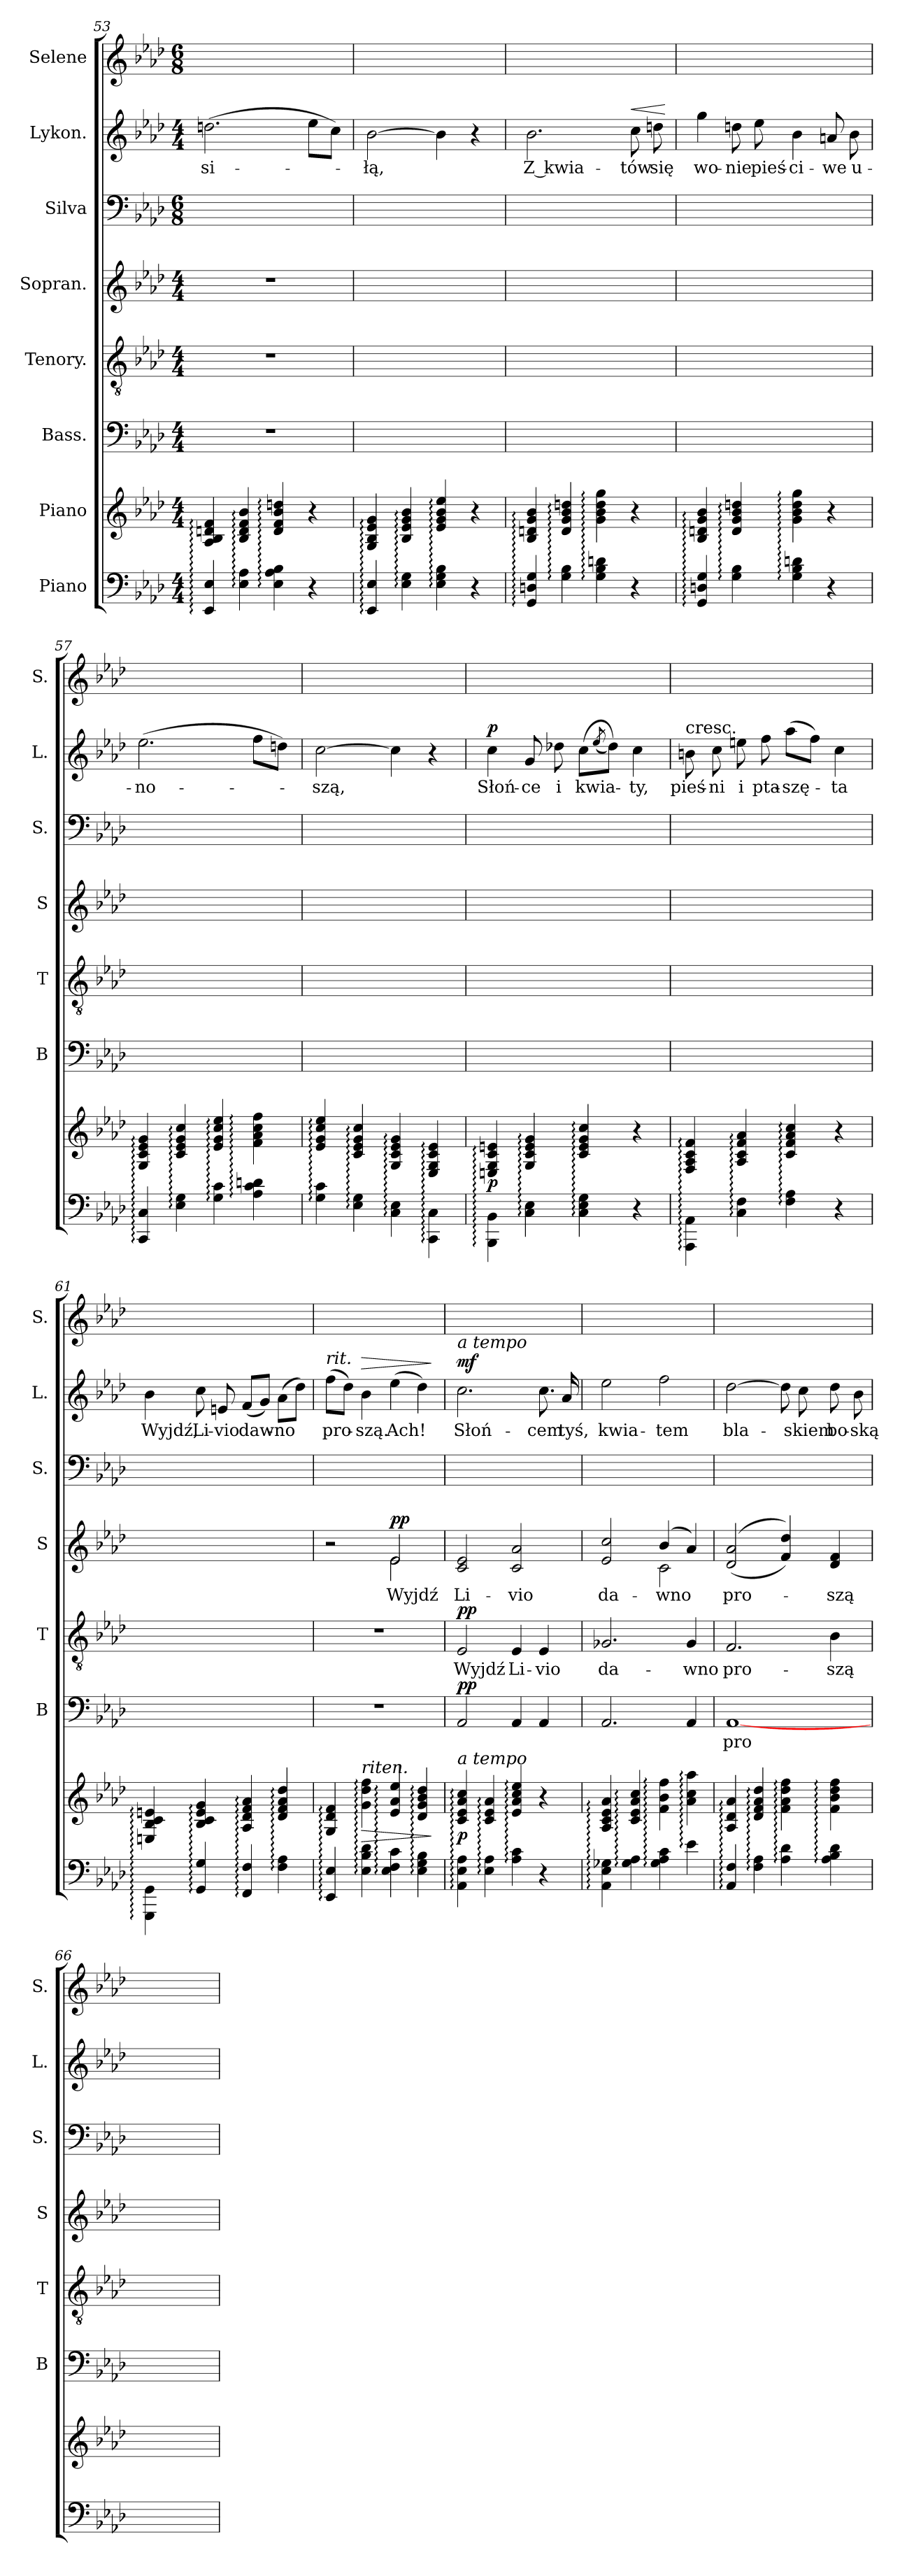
**kern	**kern	**dynam	**kern	**text	**dynam	**kern	**text	**dynam	**kern	**text	**dynam	**kern	**kern	**text	**dynam	**kern
*part8	*part7	*part7	*part6	*part6	*part6	*part5	*part5	*part5	*part4	*part4	*part4	*part3	*part2	*part2	*part2	*part1
*staff8	*staff7	*staff7	*staff6	*staff6	*staff6	*staff5	*staff5	*staff5	*staff4	*staff4	*staff4	*staff3	*staff2	*staff2	*staff2	*staff1
*I"Piano	*I"Piano	*	*I"Bass.	*	*	*I"Tenory.	*	*	*I"Sopran.	*	*	*I"Silva	*I"Lykon.	*	*	*I"Selene
*	*	*	*I'B	*	*	*I'T	*	*	*I'S	*	*	*I'S.	*I'L.	*	*	*I'S.
*clefF4	*clefG2	*	*clefF4	*	*	*clefGv2	*	*	*clefG2	*	*	*clefF4	*clefG2	*	*	*clefG2
*k[b-e-a-d-]	*k[b-e-a-d-]	*	*k[b-e-a-d-]	*	*	*k[b-e-a-d-]	*	*	*k[b-e-a-d-]	*	*	*k[b-e-a-d-]	*k[b-e-a-d-]	*	*	*k[b-e-a-d-]
*A-:	*A-:	*	*A-:	*	*	*A-:	*	*	*A-:	*	*	*A-:	*A-:	*	*	*A-:
*M4/4	*M4/4	*	*M4/4	*	*	*M4/4	*	*	*M4/4	*	*	*M6/8	*M4/4	*	*	*M6/8
=53	=53	=53	=53	=53	=53	=53	=53	=53	=53	=53	=53	=53	=53	=53	=53	=53
4EE-::/ 4E-::/	4A-::/ 4B-::/ 4dn::/ 4f::/	.	1r	.	.	1r	.	.	1r	.	.	2.ryy	(2.ddn\	si-	.	2.ryy
4E-::\ 4A-::\	4B-::/ 4d::/ 4f::/ 4b-::/	.	.	.	.	.	.	.	.	.	.	.	.	.	.	.
4E-::\ 4A-::\ 4B-::\	4d::/ 4f::/ 4b-::/ 4ddn::/	.	.	.	.	.	.	.	.	.	.	.	.	.	.	.
4r	4r	.	.	.	.	.	.	.	.	.	.	4ryy	8ee-\L	.	.	4ryy
.	.	.	.	.	.	.	.	.	.	.	.	.	8cc\J)	.	.	.
=54	=54	=54	=54	=54	=54	=54	=54	=54	=54	=54	=54	=54	=54	=54	=54	=54
4EE-::/ 4E-::/	4G::/ 4B-::/ 4e-::/ 4g::/	.	1ryy	.	.	1ryy	.	.	1ryy	.	.	4ryy	[2b-\	-łą,	.	4ryy
4E-::\ 4G::\	4B-::/ 4e-::/ 4g::/ 4b-::/	.	.	.	.	.	.	.	.	.	.	2.ryy	.	.	.	2.ryy
4E-::\ 4G::\ 4B-::\	4e-::/ 4g::/ 4b-::/ 4ee-::/	.	.	.	.	.	.	.	.	.	.	.	4b-\]	.	.	.
4r	4r	.	.	.	.	.	.	.	.	.	.	.	4r	.	.	.
=55	=55	=55	=55	=55	=55	=55	=55	=55	=55	=55	=55	=55	=55	=55	=55	=55
4GG::/ 4Dn::/ 4G::/	4B-::/ 4dn::/ 4g::/ 4b-::/	.	1ryy	.	.	1ryy	.	.	1ryy	.	.	4ryy	2.b-\	Z kwia-	.	4ryy
4G::\ 4B-::\	4d::/ 4g::/ 4b-::/ 4ddn::/	.	.	.	.	.	.	.	.	.	.	2.ryy	.	.	.	2.ryy
4G::\ 4B-::\ 4dn::\	4g::\ 4b-::\ 4dd::\ 4gg::\	.	.	.	.	.	.	.	.	.	.	.	.	.	.	.
!	!	!	!	!	!	!	!	!	!	!	!	!	!	!	!LO:HP:a	!
4r	4r	.	.	.	.	.	.	.	.	.	.	.	8cc\	-tów	<	.
.	.	.	.	.	.	.	.	.	.	.	.	.	8ddn\	się	.	.
.	.	.	.	.	.	.	.	.	.	.	.	.	.	.	[	.
=56	=56	=56	=56	=56	=56	=56	=56	=56	=56	=56	=56	=56	=56	=56	=56	=56
4GG::/ 4Dn::/ 4G::/	4B-::/ 4dn::/ 4g::/ 4b-::/	.	1ryy	.	.	1ryy	.	.	1ryy	.	.	4ryy	4gg\	wo-	.	4ryy
4G::\ 4B-::\	4d::/ 4g::/ 4b-::/ 4ddn::/	.	.	.	.	.	.	.	.	.	.	2.ryy	8ddn\	-nie	.	2.ryy
.	.	.	.	.	.	.	.	.	.	.	.	.	8ee-\	pieś-	.	.
4G::\ 4B-::\ 4dn::\	4g::\ 4b-::\ 4dd::\ 4gg::\	.	.	.	.	.	.	.	.	.	.	.	4b-\	-ci-	.	.
4r	4r	.	.	.	.	.	.	.	.	.	.	.	8an/	-we	.	.
.	.	.	.	.	.	.	.	.	.	.	.	.	8b-\	u-	.	.
=57	=57	=57	=57	=57	=57	=57	=57	=57	=57	=57	=57	=57	=57	=57	=57	=57
4CC::/ 4C::/	4G::/ 4c::/ 4e-::/ 4g::/	.	1ryy	.	.	1ryy	.	.	1ryy	.	.	4ryy	(2.ee-\	-no-	.	4ryy
4E-::\ 4G::\	4c::/ 4e-::/ 4g::/ 4cc::/	.	.	.	.	.	.	.	.	.	.	2.ryy	.	.	.	2.ryy
4G::\ 4c::\	4e-::/ 4g::/ 4cc::/ 4ee-::/	.	.	.	.	.	.	.	.	.	.	.	.	.	.	.
4A-::\ 4c::\ 4dn::\	4f::\ 4a-::\ 4cc::\ 4ff::\	.	.	.	.	.	.	.	.	.	.	.	8ff\L	.	.	.
.	.	.	.	.	.	.	.	.	.	.	.	.	8ddn\J)	.	.	.
=58	=58	=58	=58	=58	=58	=58	=58	=58	=58	=58	=58	=58	=58	=58	=58	=58
4G::\ 4c::\	4e-::/ 4g::/ 4cc::/ 4ee-::/	.	1ryy	.	.	1ryy	.	.	1ryy	.	.	4ryy	[2cc\	-szą,	.	4ryy
4E-::\ 4G::\	4c::/ 4e-::/ 4g::/ 4cc::/	.	.	.	.	.	.	.	.	.	.	2.ryy	.	.	.	2.ryy
4C::\ 4E-::\	4G::/ 4c::/ 4e-::/ 4g::/	.	.	.	.	.	.	.	.	.	.	.	4cc\]	.	.	.
4CC::\ 4C::\	4E-::/ 4G::/ 4c::/ 4e-::/	.	.	.	.	.	.	.	.	.	.	.	4r	.	.	.
=59	=59	=59	=59	=59	=59	=59	=59	=59	=59	=59	=59	=59	=59	=59	=59	=59
!	!	!	!	!	!	!	!	!	!	!	!	!	!	!	!LO:DY:a	!
4BBB-::\ 4BB-::\	4En::/ 4G::/ 4c::/ 4en::/	p	1ryy	.	.	1ryy	.	.	1ryy	.	.	4ryy	4cc\	Słoń-	p	4ryy
4C::\ 4E-::\	4G::/ 4c::/ 4e::/ 4g::/	.	.	.	.	.	.	.	.	.	.	2.ryy	8g/	-ce	.	2.ryy
.	.	.	.	.	.	.	.	.	.	.	.	.	8dd-X\	i	.	.
4C::\ 4E-::\ 4G::\	4c::/ 4e::/ 4g::/ 4cc::/	.	.	.	.	.	.	.	.	.	.	.	(8cc\L	kwia-	.	.
.	.	.	.	.	.	.	.	.	.	.	.	.	(8qee-/	.	.	.
.	.	.	.	.	.	.	.	.	.	.	.	.	8dd-\J))	.	.	.
4r	4r	.	.	.	.	.	.	.	.	.	.	.	4cc\	-ty,	.	.
=60	=60	=60	=60	=60	=60	=60	=60	=60	=60	=60	=60	=60	=60	=60	=60	=60
!	!	!	!	!	!	!	!	!	!	!	!	!	!LO:TX:a:t=cresc.	!	!	!
4AAA-::\ 4AA-::\	4F::/ 4A-::/ 4c::/ 4f::/	.	1ryy	.	.	1ryy	.	.	1ryy	.	.	4ryy	8bn\	pieś-	.	4ryy
.	.	.	.	.	.	.	.	.	.	.	.	.	8cc\	-ni	.	.
4C::\ 4F::\	4A-::/ 4c::/ 4f::/ 4a-::/	.	.	.	.	.	.	.	.	.	.	2.ryy	8een\	i	.	2.ryy
.	.	.	.	.	.	.	.	.	.	.	.	.	8ff\	pta-	.	.
4F::\ 4A-::\	4c::/ 4f::/ 4a-::/ 4cc::/	.	.	.	.	.	.	.	.	.	.	.	(8aa-\L	-szę-	.	.
.	.	.	.	.	.	.	.	.	.	.	.	.	8ff\J)	.	.	.
4r	4r	.	.	.	.	.	.	.	.	.	.	.	4cc\	-ta	.	.
=61	=61	=61	=61	=61	=61	=61	=61	=61	=61	=61	=61	=61	=61	=61	=61	=61
4GGG::\ 4GG::\	4En::/ 4B-::/ 4c::/ 4en::/	.	1ryy	.	.	1ryy	.	.	1ryy	.	.	4ryy	4b-\	Wyjdź,	.	4ryy
4GG::/ 4G::/	4B-::/ 4c::/ 4e::/ 4g::/	.	.	.	.	.	.	.	.	.	.	2.ryy	8cc\	Li-	.	2.ryy
.	.	.	.	.	.	.	.	.	.	.	.	.	8en/	-vio	.	.
4FF::/ 4F::/	4A-::/ 4d-::/ 4f::/ 4a-::/	.	.	.	.	.	.	.	.	.	.	.	(8f/L	daw-	.	.
.	.	.	.	.	.	.	.	.	.	.	.	.	8g/J)	.	.	.
4F::\ 4A-::\	4d-::/ 4f::/ 4a-::/ 4dd-::/	.	.	.	.	.	.	.	.	.	.	.	(8a-\L	-no	.	.
.	.	.	.	.	.	.	.	.	.	.	.	.	8dd-\J)	.	.	.
=62	=62	=62	=62	=62	=62	=62	=62	=62	=62	=62	=62	=62	=62	=62	=62	=62
*	*	*	*	*	*	*	*	*	*^	*	*	*	*	*	*	*
!	!	!	!	!	!	!	!	!	!	!	!	!	!	!LO:TX:a:i:t=rit.	!	!	!
4EE-::/ 4E-::/	4G::/ 4d-::/ 4f::/	.	1r	.	.	1r	.	.	2r	2ryy	.	.	4ryy	(8ff\L	pro-	.	4ryy
.	.	.	.	.	.	.	.	.	.	.	.	.	.	8dd-\J)	.	.	.
!	!LO:TX:a:i:t=riten.	!	!	!	!	!	!	!	!	!	!	!	!	!	!	!	!
!	!	!LO:HP:b	!	!	!	!	!	!	!	!	!	!	!	!	!	!LO:HP:a	!
4E-::\ 4B-::\ 4d-::\	4g::\ 4dd-::\ 4ff::\	>	.	.	.	.	.	.	.	.	.	.	2.ryy	4b-\	-szą.	>	2.ryy
!	!	!	!	!	!	!	!	!	!	!	!	!LO:DY:a	!	!	!	!	!
4E-::\ 4F::\ 4c::\	4e-::/ 4a-::/ 4ee-::/	.	.	.	.	.	.	.	2e-/	2e-\	Wyjdź	pp	.	(4ee-\	Ach!	.	.
4E-::\ 4G::\ 4B-::\	4d-::/ 4g::/ 4b-::/ 4dd-::/	.	.	.	.	.	.	.	.	.	.	.	.	4dd-\)	.	.	.
*	*	*	*	*	*	*	*	*	*v	*v	*	*	*	*	*	*	*
.	.	]	.	.	.	.	.	.	.	.	.	.	.	.	]	.
=63	=63	=63	=63	=63	=63	=63	=63	=63	=63	=63	=63	=63	=63	=63	=63	=63
!	!	!	!	!	!	!	!	!	!	!	!	!	!LO:TX:a:i:t=a tempo	!	!	!
!	!LO:TX:a:i:t=a tempo	!	!	!	!	!	!	!	!	!	!	!	!	!	!	!
!	!	!	!	!	!LO:DY:a	!	!	!LO:DY:a	!	!	!	!	!	!	!LO:DY:a	!
4AA-::\ 4E-::\ 4A-::\	4c::/ 4e-::/ 4a-::/ 4cc::/	p	2AA-/	.	pp	2E-/	Wyjdź	pp	2c/ 2e-/	Li-	.	4ryy	2.cc\	Słoń-	mf	4ryy
4E-::\ 4A-::\	4c::/ 4e-::/ 4a-::/	.	.	.	.	.	.	.	.	.	.	2.ryy	.	.	.	2.ryy
4A-::\ 4c::\	4e-::/ 4a-::/ 4cc::/ 4ee-::/	.	4AA-/	.	.	4E-/	Li-	.	2c/ 2a-/	-vio	.	.	.	.	.	.
4r	4r	.	4AA-/	.	.	4E-/	-vio	.	.	.	.	.	8.cc\	-cem	.	.
.	.	.	.	.	.	.	.	.	.	.	.	.	16a-/	tyś,	.	.
=64	=64	=64	=64	=64	=64	=64	=64	=64	=64	=64	=64	=64	=64	=64	=64	=64
*	*	*	*	*	*	*	*	*	*^	*	*	*	*	*	*	*
4AA-::\ 4E-::\ 4G-X::\	4A-::/ 4c::/ 4e-::/ 4a-::/	.	2.AA-/	.	.	2.G-X/	da-	.	2e-/ 2cc/	2ryy	da-	.	4ryy	2ee-\	kwia-	.	4ryy
4G-::\ 4A-::\	4c::/ 4e-::/ 4a-::/ 4cc::/	.	.	.	.	.	.	.	.	.	.	.	2.ryy	.	.	.	2.ryy
4G-::\ 4A-::\ 4c::\	4f::\ 4b-::\ 4ff::\	.	.	.	.	.	.	.	(4b-/	2c\	-wno	.	.	2ff\	-tem	.	.
4e-::\	4a-::\ 4cc::\ 4aa-::\	.	4AA-/	.	.	4G-/	-wno	.	4a-/)	.	.	.	.	.	.	.	.
*	*	*	*	*	*	*	*	*	*v	*v	*	*	*	*	*	*	*
=65	=65	=65	=65	=65	=65	=65	=65	=65	=65	=65	=65	=65	=65	=65	=65	=65
4AA-::/ 4F::/	4A-::/ 4d-::/ 4a-::/	.	[1AA-	pro-	.	2.F/	pro-	.	(<(>2d-/ 2a-/	pro-	.	4ryy	[2dd-\	bla-	.	4ryy
4F::\ 4A-::\	4d-::/ 4f::/ 4a-::/ 4dd-::/	.	.	.	.	.	.	.	.	.	.	2.ryy	.	.	.	2.ryy
4A-::\ 4d-::\	4f::\ 4a-::\ 4dd-::\ 4ff::\	.	.	.	.	.	.	.	4f/ 4dd-/))	.	.	.	8dd-\]	.	.	.
.	.	.	.	.	.	.	.	.	.	.	.	.	8cc\	-skiem	.	.
4A-::\ 4B-::\ 4d-::\	4f::\ 4b-::\ 4dd-::\ 4ff::\	.	.	.	.	4B-\	-szą	.	4d-/ 4f/	-szą	.	.	8dd-\	bo-	.	.
.	.	.	.	.	.	.	.	.	.	.	.	.	8b-\	-ską	.	.
=66	=66	=66	=66	=66	=66	=66	=66	=66	=66	=66	=66	=66	=66	=66	=66	=66
1ryy	1ryy	.	1ryy	.	.	1ryy	.	.	1ryy	.	.	4ryy	1ryy	.	.	4ryy
.	.	.	.	.	.	.	.	.	.	.	.	2.ryy	.	.	.	2.ryy
=	=	=	=	=	=	=	=	=	=	=	=	=	=	=	=	=
*-	*-	*-	*-	*-	*-	*-	*-	*-	*-	*-	*-	*-	*-	*-	*-	*-
